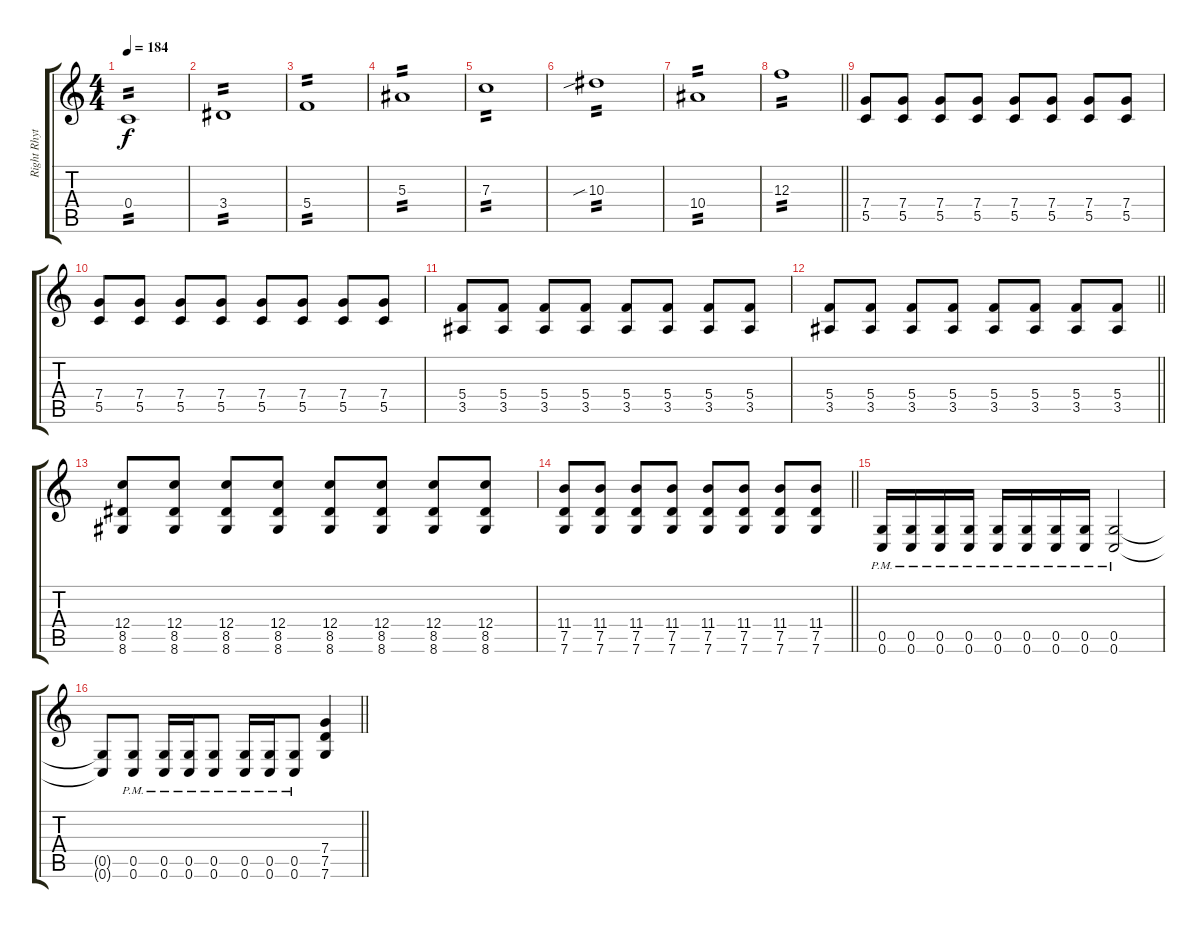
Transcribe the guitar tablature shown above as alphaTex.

\track ("Right Rhythm" "Right Rhyt") {instrument distortionguitar}
\staff {score tabs}
\tuning (D4 A3 F3 C3 G2 C2) {hide}
\ts (4 4)
\section ("" "")
\tempo 184
\clef g2
\ks c
0.4.1{tp 2 dy f} |
3.4.1{tp 2} |
5.4.1{tp 2} |
5.3.1{tp 2} |
7.3.1{tp 2} |
10.3{sib}.1{tp 2} |
10.4.1{tp 2} |
\barLineRight lightlight
12.3.1{tp 2} |
\section ("" "")
(7.4 5.5).8 (7.4 5.5).8 (7.4 5.5).8 (7.4 5.5).8 (7.4 5.5).8 (7.4 5.5).8 (7.4 5.5).8 (7.4 5.5).8 |
(7.4 5.5).8 (7.4 5.5).8 (7.4 5.5).8 (7.4 5.5).8 (7.4 5.5).8 (7.4 5.5).8 (7.4 5.5).8 (7.4 5.5).8 |
(5.4 3.5).8 (5.4 3.5).8 (5.4 3.5).8 (5.4 3.5).8 (5.4 3.5).8 (5.4 3.5).8 (5.4 3.5).8 (5.4 3.5).8 |
\barLineRight lightlight
(5.4 3.5).8 (5.4 3.5).8 (5.4 3.5).8 (5.4 3.5).8 (5.4 3.5).8 (5.4 3.5).8 (5.4 3.5).8 (5.4 3.5).8 |
\section ("" "")
(12.4 8.5 8.6).8 (12.4 8.5 8.6).8 (12.4 8.5 8.6).8 (12.4 8.5 8.6).8 (12.4 8.5 8.6).8 (12.4 8.5 8.6).8 (12.4 8.5 8.6).8 (12.4 8.5 8.6).8 |
\barLineRight lightlight
(11.4 7.5 7.6).8 (11.4 7.5 7.6).8 (11.4 7.5 7.6).8 (11.4 7.5 7.6).8 (11.4 7.5 7.6).8 (11.4 7.5 7.6).8 (11.4 7.5 7.6).8 (11.4 7.5 7.6).8 |
\section ("" "")
(0.5{pm} 0.6{pm}).16 (0.5{pm} 0.6{pm}).16 (0.5{pm} 0.6{pm}).16 (0.5{pm} 0.6{pm}).16 (0.5{pm} 0.6{pm}).16 (0.5{pm} 0.6{pm}).16 (0.5{pm} 0.6{pm}).16 (0.5{pm} 0.6{pm}).16 (0.5{pm} 0.6{pm}).2 |
\barLineRight lightlight
(0.5{t} 0.6{t}).8 (0.5{pm} 0.6{pm}).8 (0.5{pm} 0.6{pm}).16 (0.5{pm} 0.6{pm}).16 (0.5{pm} 0.6{pm}).8 (0.5{pm} 0.6{pm}).16 (0.5{pm} 0.6{pm}).16 (0.5{pm} 0.6{pm}).8 (7.4 7.5 7.6).4
